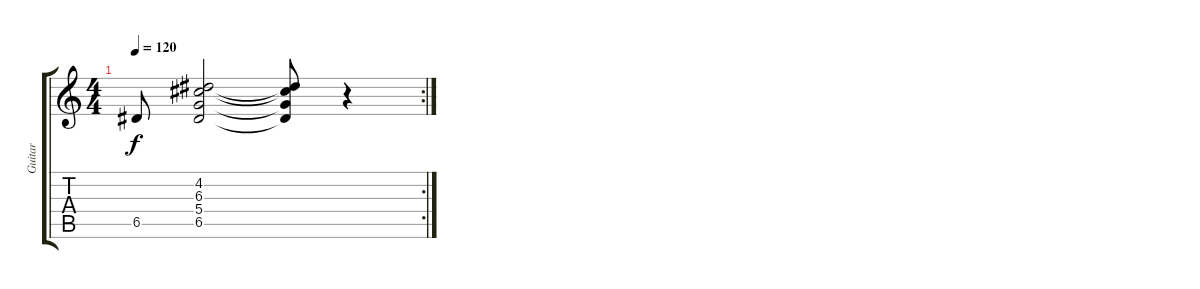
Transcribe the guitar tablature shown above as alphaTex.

\track ("Guitar" "Guitar") {instrument acousticguitarnylon}
\staff {score tabs}
\tuning (E4 B3 G3 D3 A2 E2) {hide}
\rc 2
\ts (4 4)
\tempo 120
\clef g2
\ks c
6.5.8{dy f} (4.2 6.3 5.4 6.5).2 (4.2{t} 6.3{t} 5.4{t} 6.5{t}).8 r.4
